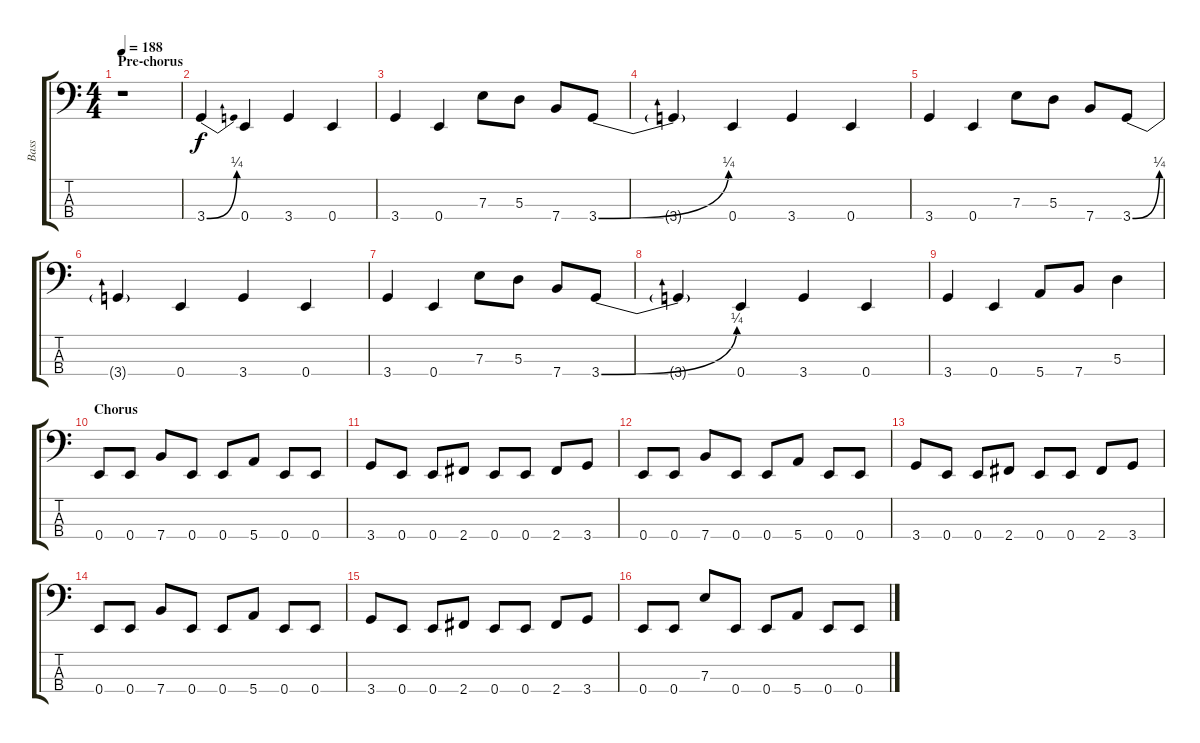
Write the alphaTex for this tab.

\track ("Bass" "Bass") {instrument electricbassfinger}
\staff {score tabs}
\tuning (G2 D2 A1 E1) {hide}
\ts (4 4)
\section ("" "Pre-chorus")
\tempo 188
\clef f4
\ks c
r.1{dy f} |
3.4{be (bend 0 0 60 1)}.4 0.4.4 3.4.4 0.4.4 |
3.4.4 0.4.4 7.3.8 5.3.8 7.4.8 3.4{be (bend 0 0 60 1)}.8 |
3.4{t}.4 0.4.4 3.4.4 0.4.4 |
3.4.4 0.4.4 7.3.8 5.3.8 7.4.8 3.4{be (bend 0 0 60 1)}.8 |
3.4{t}.4 0.4.4 3.4.4 0.4.4 |
3.4.4 0.4.4 7.3.8 5.3.8 7.4.8 3.4{be (bend 0 0 60 1)}.8 |
3.4{t}.4 0.4.4 3.4.4 0.4.4 |
3.4.4 0.4.4 5.4.8 7.4.8 5.3.4 |
\section ("" "Chorus")
0.4.8 0.4.8 7.4.8 0.4.8 0.4.8 5.4.8 0.4.8 0.4.8 |
3.4.8 0.4.8 0.4.8 2.4.8 0.4.8 0.4.8 2.4.8 3.4.8 |
0.4.8 0.4.8 7.4.8 0.4.8 0.4.8 5.4.8 0.4.8 0.4.8 |
3.4.8 0.4.8 0.4.8 2.4.8 0.4.8 0.4.8 2.4.8 3.4.8 |
0.4.8 0.4.8 7.4.8 0.4.8 0.4.8 5.4.8 0.4.8 0.4.8 |
3.4.8 0.4.8 0.4.8 2.4.8 0.4.8 0.4.8 2.4.8 3.4.8 |
0.4.8 0.4.8 7.3.8 0.4.8 0.4.8 5.4.8 0.4.8 0.4.8
